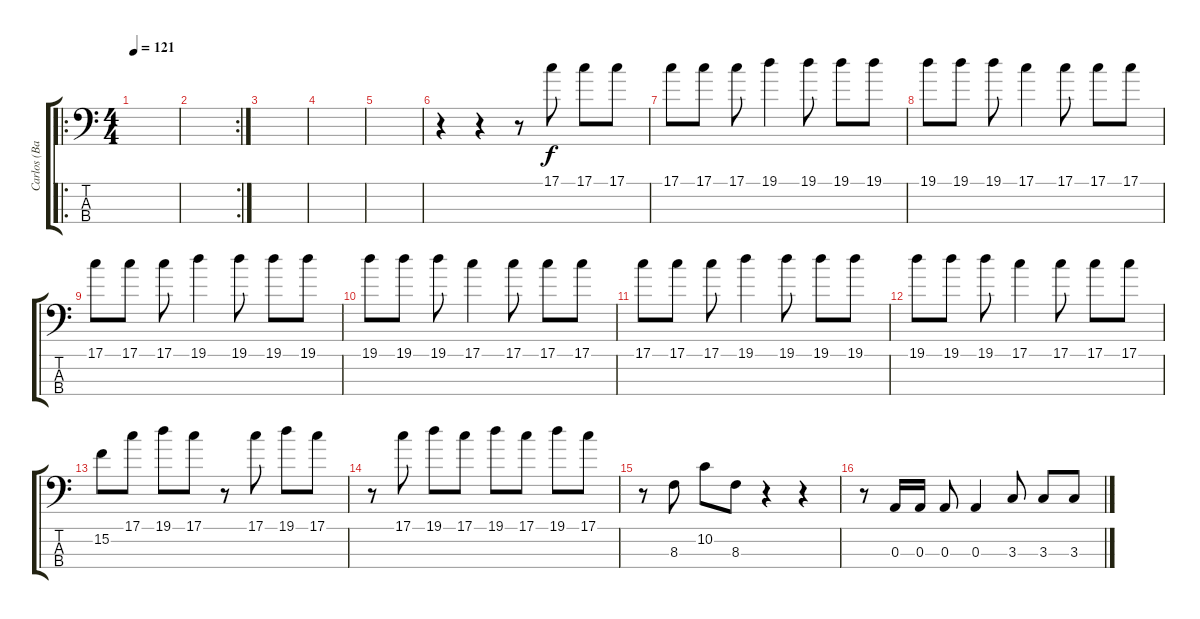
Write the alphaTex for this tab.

\track ("Carlos (Bass)" "Carlos (Ba") {instrument electricbassfinger}
\staff {score tabs}
\tuning (G2 D2 A1 D1) {hide}
\ro
\ts (4 4)
\tempo 121
\clef f4
\ks c
|
\rc 2
|
|
|
|
r.4 r.4 r.8 17.1.8 17.1.8 17.1.8 |
17.1.8 17.1.8 17.1.8 19.1.4 19.1.8 19.1.8 19.1.8 |
19.1.8 19.1.8 19.1.8 17.1.4 17.1.8 17.1.8 17.1.8 |
17.1.8 17.1.8 17.1.8 19.1.4 19.1.8 19.1.8 19.1.8 |
19.1.8 19.1.8 19.1.8 17.1.4 17.1.8 17.1.8 17.1.8 |
17.1.8 17.1.8 17.1.8 19.1.4 19.1.8 19.1.8 19.1.8 |
19.1.8 19.1.8 19.1.8 17.1.4 17.1.8 17.1.8 17.1.8 |
15.2.8 17.1.8 19.1.8 17.1.8 r.8 17.1.8 19.1.8 17.1.8 |
r.8 17.1.8 19.1.8 17.1.8 19.1.8 17.1.8 19.1.8 17.1.8 |
r.8 8.3.8 10.2.8 8.3.8 r.4 r.4 |
r.8 0.3.16 0.3.16 0.3.8 0.3.4 3.3.8 3.3.8 3.3.8
